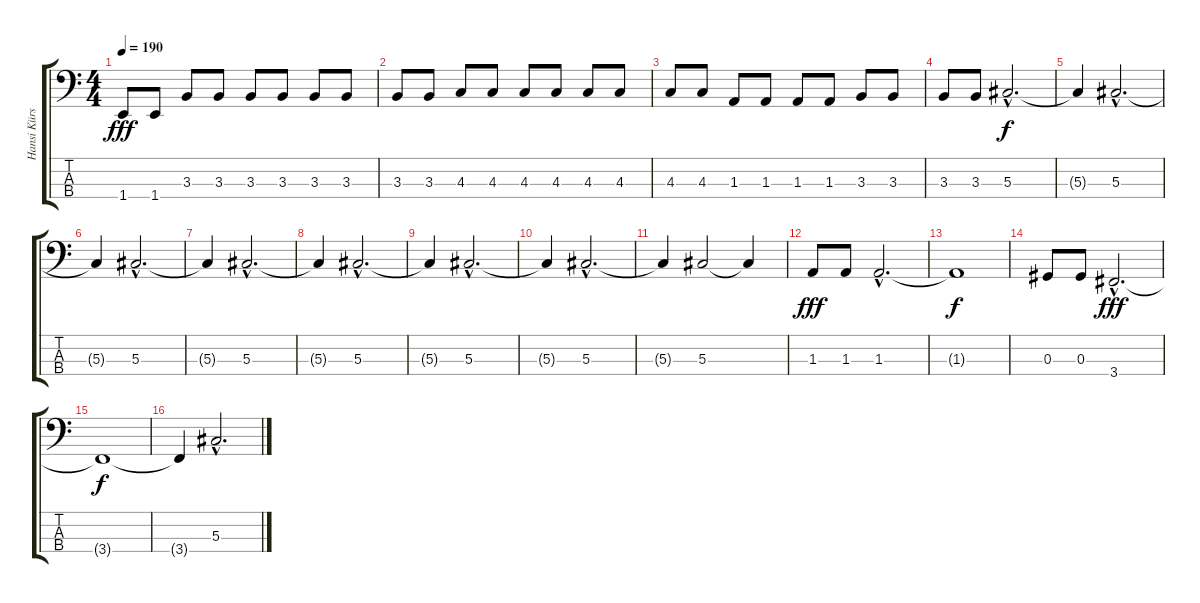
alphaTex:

\track ("Hansi Kürsch" "Hansi Kürs") {instrument electricbasspick}
\staff {score tabs}
\tuning (Gb2 Db2 Ab1 Eb1) {hide}
\ts (4 4)
\tempo 190
\clef f4
\ks c
1.4.8{dy fff} 1.4.8 3.3.8 3.3.8 3.3.8 3.3.8 3.3.8 3.3.8 |
3.3.8 3.3.8 4.3.8 4.3.8 4.3.8 4.3.8 4.3.8 4.3.8 |
4.3.8 4.3.8 1.3.8 1.3.8 1.3.8 1.3.8 3.3.8 3.3.8 |
3.3.8 3.3.8 5.3{hac}.2{d dy f} |
5.3{t}.4 5.3{hac}.2{d} |
5.3{t}.4 5.3{hac}.2{d} |
5.3{t}.4 5.3{hac}.2{d} |
5.3{t}.4 5.3{hac}.2{d} |
5.3{t}.4 5.3{hac}.2{d} |
5.3{t}.4 5.3{hac}.2{d} |
5.3{t}.4 5.3.2 5.3{t}.4 |
1.3.8{dy fff} 1.3.8 1.3{hac}.2{d} |
1.3{t}.1{dy f} |
0.3.8 0.3.8 3.4{hac}.2{d dy fff} |
3.4{t}.1{dy f} |
3.4{t}.4 5.3{hac}.2{d}
